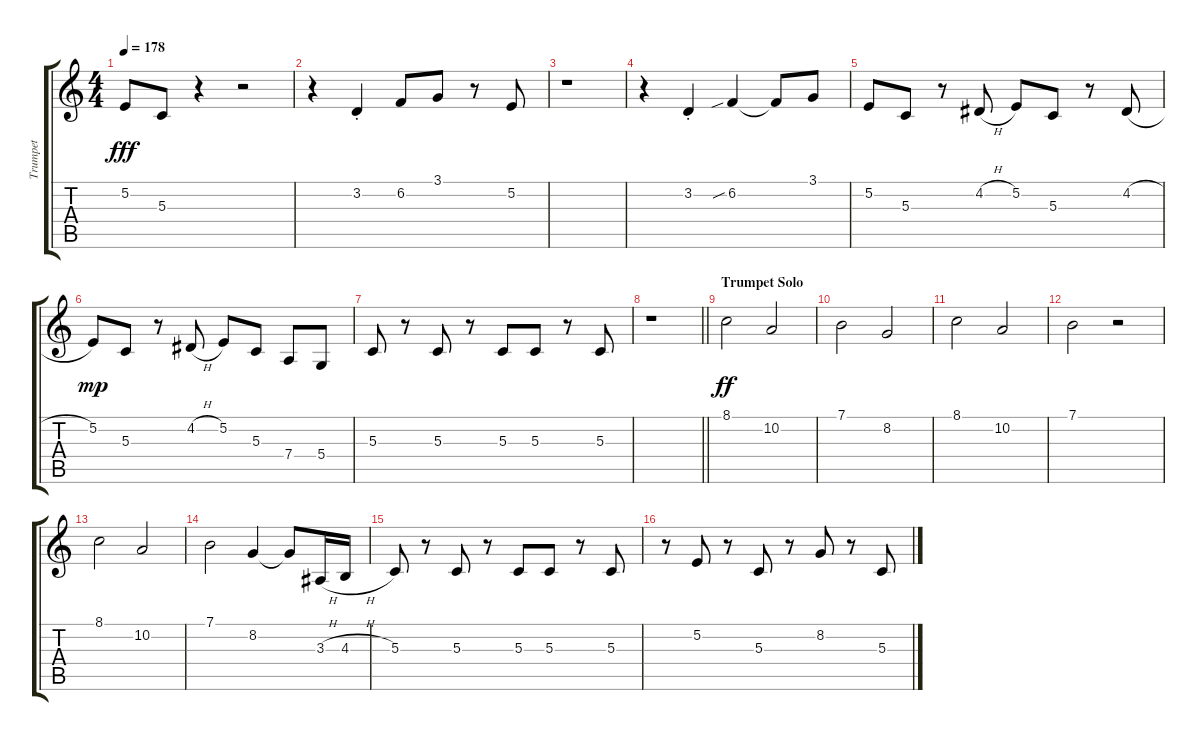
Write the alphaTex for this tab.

\track ("Trumpet" "Trumpet") {instrument trumpet}
\staff {score tabs}
\tuning (E4 B3 G3 D3 A2 E2) {hide}
\ts (4 4)
\tempo 178
\clef g2
\ks c
5.2.8{dy fff} 5.3.8 r.4 r.2 |
r.4 3.2{st}.4 6.2.8 3.1.8 r.8 5.2.8 |
r.1 |
r.4 3.2{st}.4 6.2{sib}.4 6.2{t}.8 3.1.8 |
5.2.8 5.3.8 r.8 4.2{h}.8 5.2.8 5.3.8 r.8 4.2{h}.8 |
5.2.8{dy mp} 5.3.8 r.8 4.2{h}.8 5.2.8 5.3.8 7.4.8 5.4.8 |
5.3.8 r.8 5.3.8 r.8 5.3.8 5.3.8 r.8 5.3.8 |
\barLineRight lightlight
r.1 |
\section ("" "Trumpet Solo")
8.1.2{dy ff volume 16} 10.2.2 |
7.1.2 8.2.2 |
8.1.2 10.2.2 |
7.1.2 r.2 |
8.1.2 10.2.2 |
7.1.2 8.2.4 8.2{t}.8 3.3{h}.16 4.3{h}.16 |
5.3.8 r.8 5.3.8 r.8 5.3.8 5.3.8 r.8 5.3.8 |
r.8 5.2.8 r.8 5.3.8 r.8 8.2.8 r.8 5.3.8
